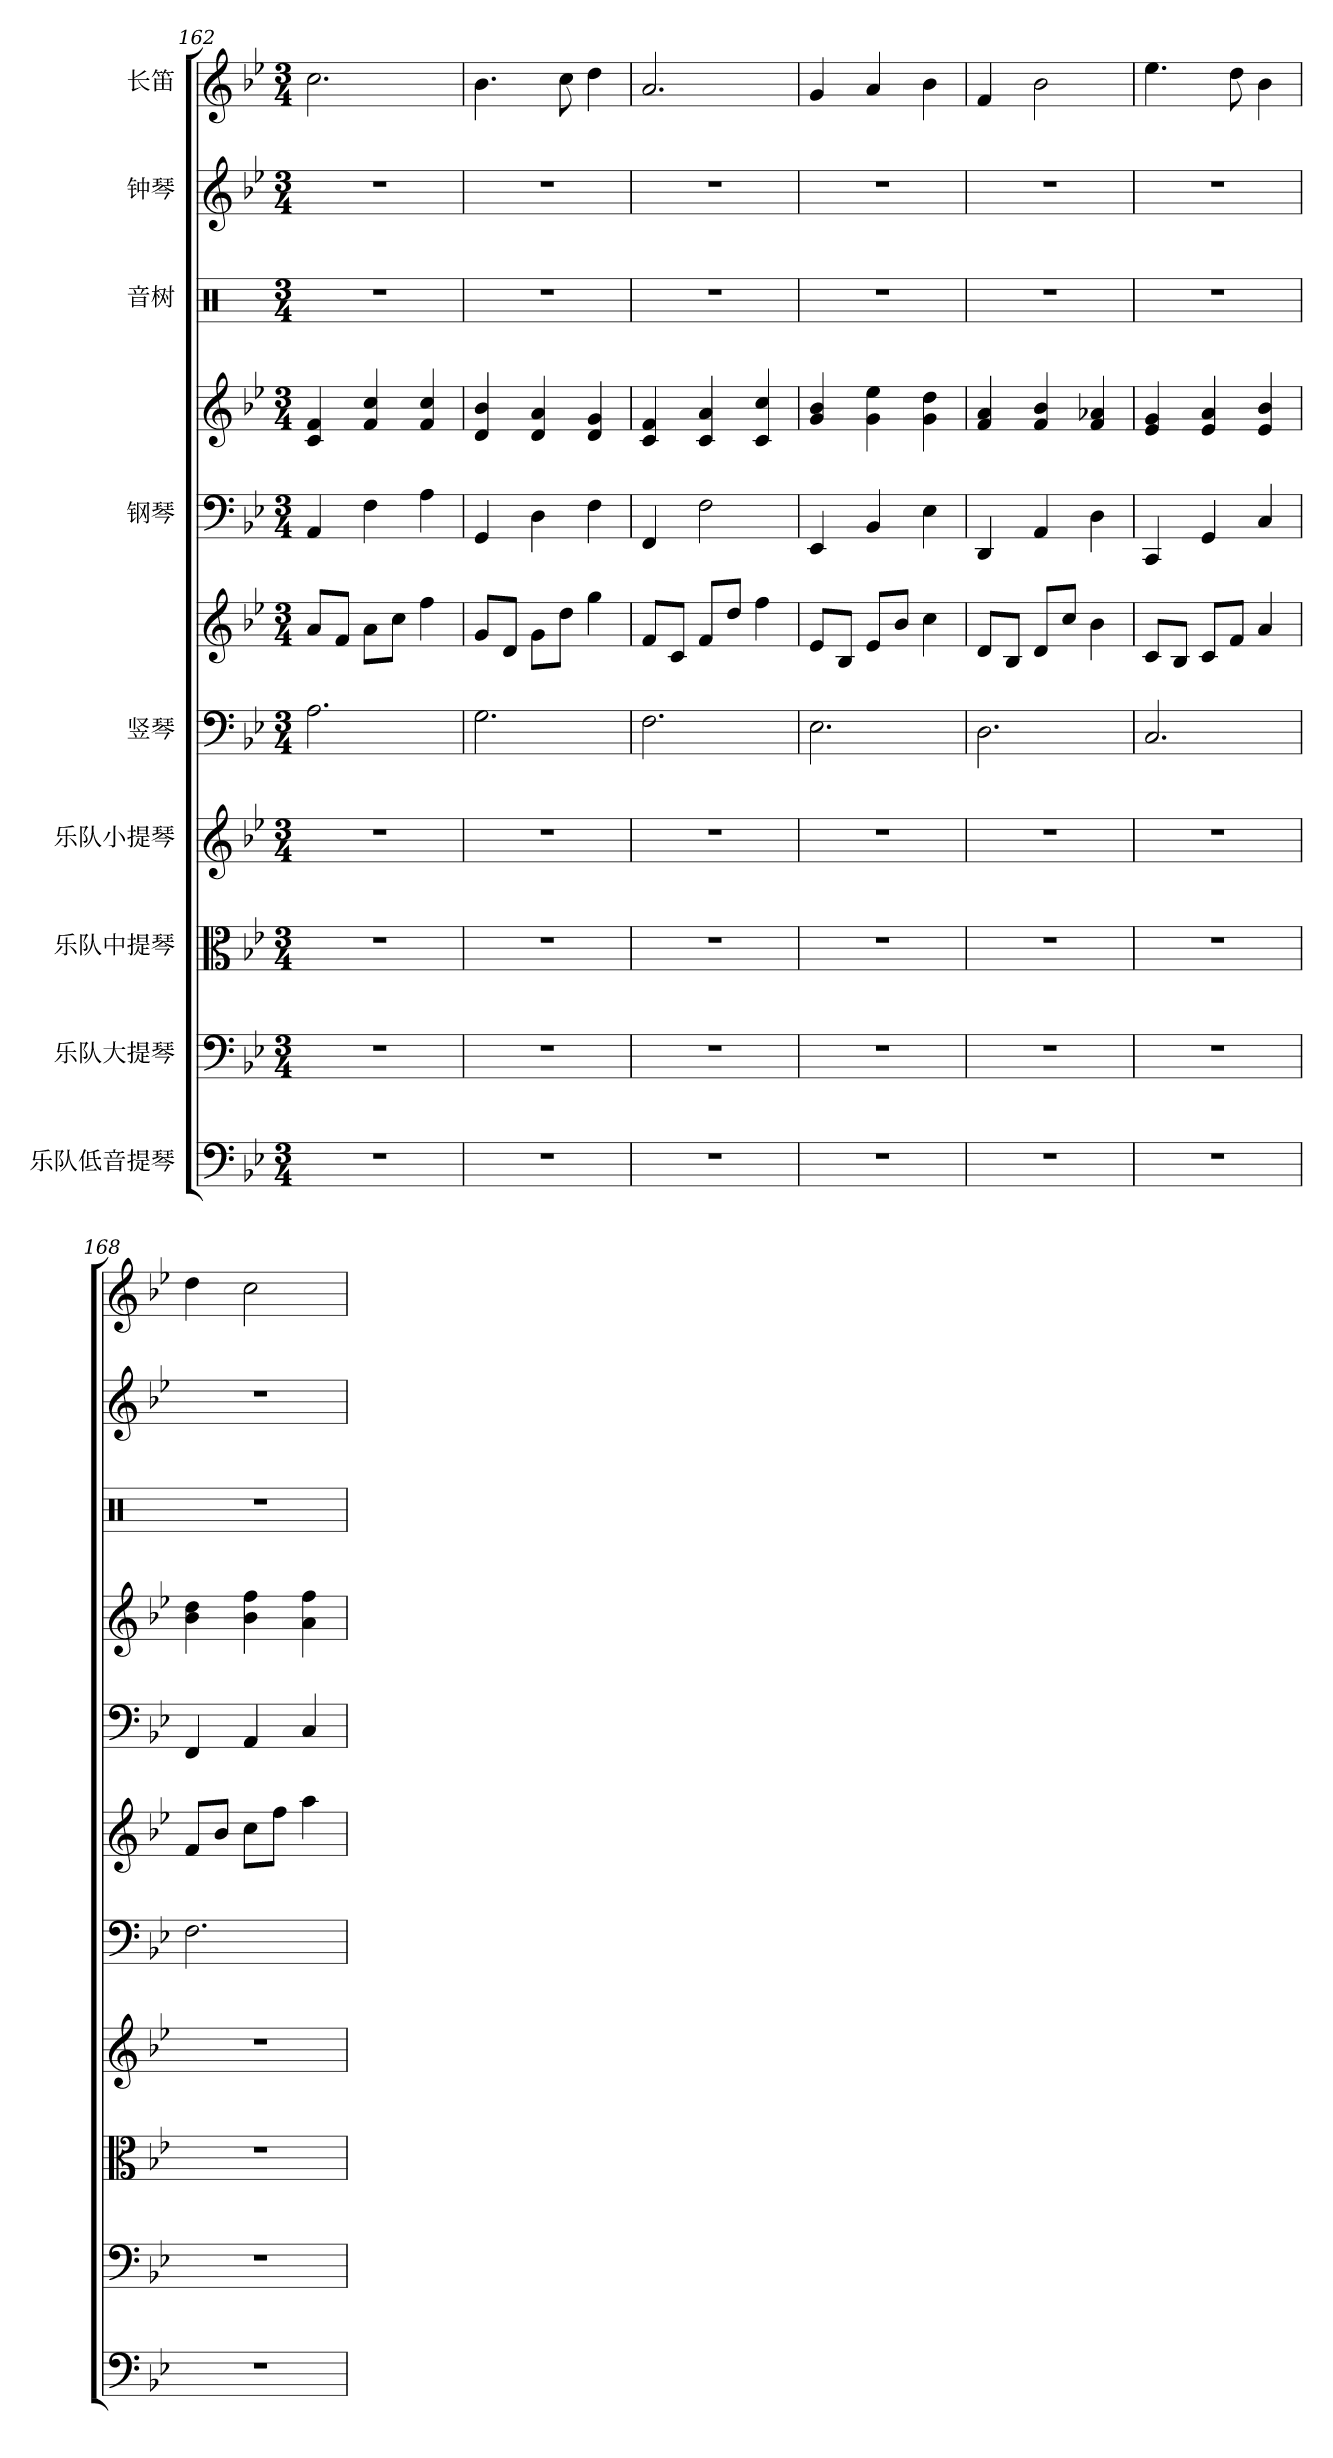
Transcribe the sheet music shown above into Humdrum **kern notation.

**kern	**kern	**kern	**kern	**kern	**kern	**kern	**kern	**kern	**kern	**kern
*part9	*part8	*part7	*part6	*part5	*part5	*part4	*part4	*part3	*part2	*part1
*staff11	*staff10	*staff9	*staff8	*staff7	*staff6	*staff5	*staff4	*staff3	*staff2	*staff1
*I"乐队低音提琴	*I"乐队大提琴	*I"乐队中提琴	*I"乐队小提琴	*I"竖琴	*	*I"钢琴	*	*I"音树	*I"钟琴	*I"长笛
*clefF4	*clefF4	*clefC3	*clefG2	*clefF4	*clefG2	*clefF4	*clefG2	*clefX	*clefG2	*clefG2
*ITrd7c12	*	*	*	*	*	*	*	*	*ITrd-14c-24	*
*k[b-e-]	*k[b-e-]	*k[b-e-]	*k[b-e-]	*k[b-e-]	*k[b-e-]	*k[b-e-]	*k[b-e-]	*k[]	*k[b-e-]	*k[b-e-]
*M3/4	*M3/4	*M3/4	*M3/4	*M3/4	*M3/4	*M3/4	*M3/4	*M3/4	*M3/4	*M3/4
=162	=162	=162	=162	=162	=162	=162	=162	=162	=162	=162
2.r	2.r	2.r	2.r	2.A\	8a/L	4AA/	4c/ 4f/	2.r	2.r	2.cc\
.	.	.	.	.	8f/J	.	.	.	.	.
.	.	.	.	.	8a\L	4F\	4f/ 4cc/	.	.	.
.	.	.	.	.	8cc\J	.	.	.	.	.
.	.	.	.	.	4ff\	4A\	4f/ 4cc/	.	.	.
=163	=163	=163	=163	=163	=163	=163	=163	=163	=163	=163
2.r	2.r	2.r	2.r	2.G\	8g/L	4GG/	4d/ 4b-/	2.r	2.r	4.b-\
.	.	.	.	.	8d/J	.	.	.	.	.
.	.	.	.	.	8g\L	4D\	4d/ 4a/	.	.	.
.	.	.	.	.	8dd\J	.	.	.	.	8cc\
.	.	.	.	.	4gg\	4F\	4d/ 4g/	.	.	4dd\
=164	=164	=164	=164	=164	=164	=164	=164	=164	=164	=164
2.r	2.r	2.r	2.r	2.F\	8f/L	4FF/	4c/ 4f/	2.r	2.r	2.a/
.	.	.	.	.	8c/J	.	.	.	.	.
.	.	.	.	.	8f/L	2F\	4c/ 4a/	.	.	.
.	.	.	.	.	8dd/J	.	.	.	.	.
.	.	.	.	.	4ff\	.	4c/ 4cc/	.	.	.
=165	=165	=165	=165	=165	=165	=165	=165	=165	=165	=165
2.r	2.r	2.r	2.r	2.E-\	8e-/L	4EE-/	4g/ 4b-/	2.r	2.r	4g/
.	.	.	.	.	8B-/J	.	.	.	.	.
.	.	.	.	.	8e-/L	4BB-/	4g\ 4ee-\	.	.	4a/
.	.	.	.	.	8b-/J	.	.	.	.	.
.	.	.	.	.	4cc\	4E-\	4g\ 4dd\	.	.	4b-\
=166	=166	=166	=166	=166	=166	=166	=166	=166	=166	=166
2.r	2.r	2.r	2.r	2.D\	8d/L	4DD/	4f/ 4a/	2.r	2.r	4f/
.	.	.	.	.	8B-/J	.	.	.	.	.
.	.	.	.	.	8d/L	4AA/	4f/ 4b-/	.	.	2b-\
.	.	.	.	.	8cc/J	.	.	.	.	.
.	.	.	.	.	4b-\	4D\	4f/ 4a-X/	.	.	.
=167	=167	=167	=167	=167	=167	=167	=167	=167	=167	=167
2.r	2.r	2.r	2.r	2.C/	8c/L	4CC/	4e-/ 4g/	2.r	2.r	4.ee-\
.	.	.	.	.	8B-/J	.	.	.	.	.
.	.	.	.	.	8c/L	4GG/	4e-/ 4a/	.	.	.
.	.	.	.	.	8f/J	.	.	.	.	8dd\
.	.	.	.	.	4a/	4C/	4e-/ 4b-/	.	.	4b-\
!!LO:PB:g=z
=168	=168	=168	=168	=168	=168	=168	=168	=168	=168	=168
2.r	2.r	2.r	2.r	2.F\	8f/L	4FF/	4b-\ 4dd\	2.r	2.r	4dd\
.	.	.	.	.	8b-/J	.	.	.	.	.
.	.	.	.	.	8cc\L	4AA/	4b-\ 4ff\	.	.	2cc\
.	.	.	.	.	8ff\J	.	.	.	.	.
.	.	.	.	.	4aa\	4C/	4a\ 4ff\	.	.	.
=	=	=	=	=	=	=	=	=	=	=
*-	*-	*-	*-	*-	*-	*-	*-	*-	*-	*-
